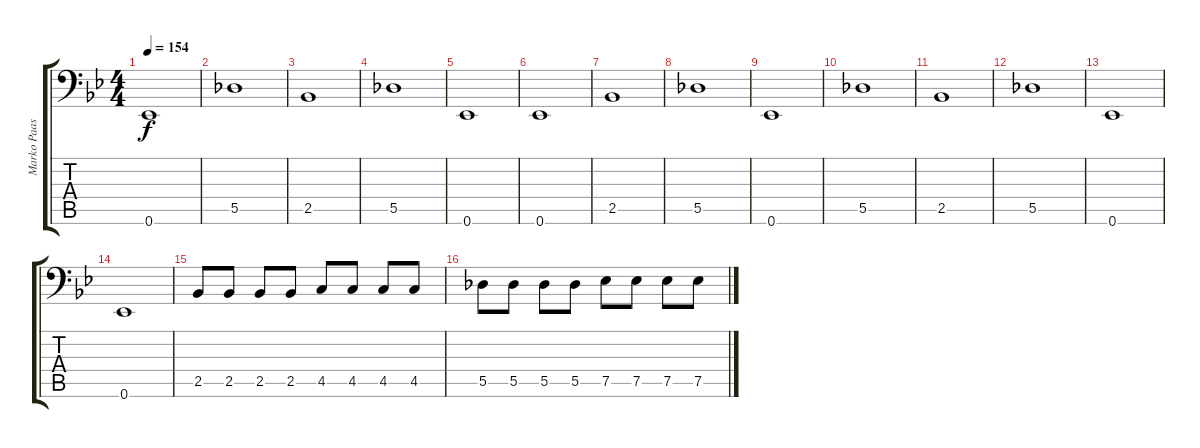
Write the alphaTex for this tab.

\track ("Marko Paasikoski" "Marko Paas") {instrument electricbasspick}
\staff {score tabs}
\tuning (Eb3 Bb2 Gb2 Db2 Ab1 Eb1) {hide}
\ts (4 4)
\tempo 154
\clef f4
\ks gminor
0.6.1{dy f} |
5.5.1 |
2.5.1 |
5.5.1 |
0.6.1 |
0.6.1 |
2.5.1 |
5.5.1 |
0.6.1 |
5.5.1 |
2.5.1 |
5.5.1 |
0.6.1 |
0.6.1 |
2.5.8 2.5.8 2.5.8 2.5.8 4.5.8 4.5.8 4.5.8 4.5.8 |
5.5.8 5.5.8 5.5.8 5.5.8 7.5.8 7.5.8 7.5.8 7.5.8
